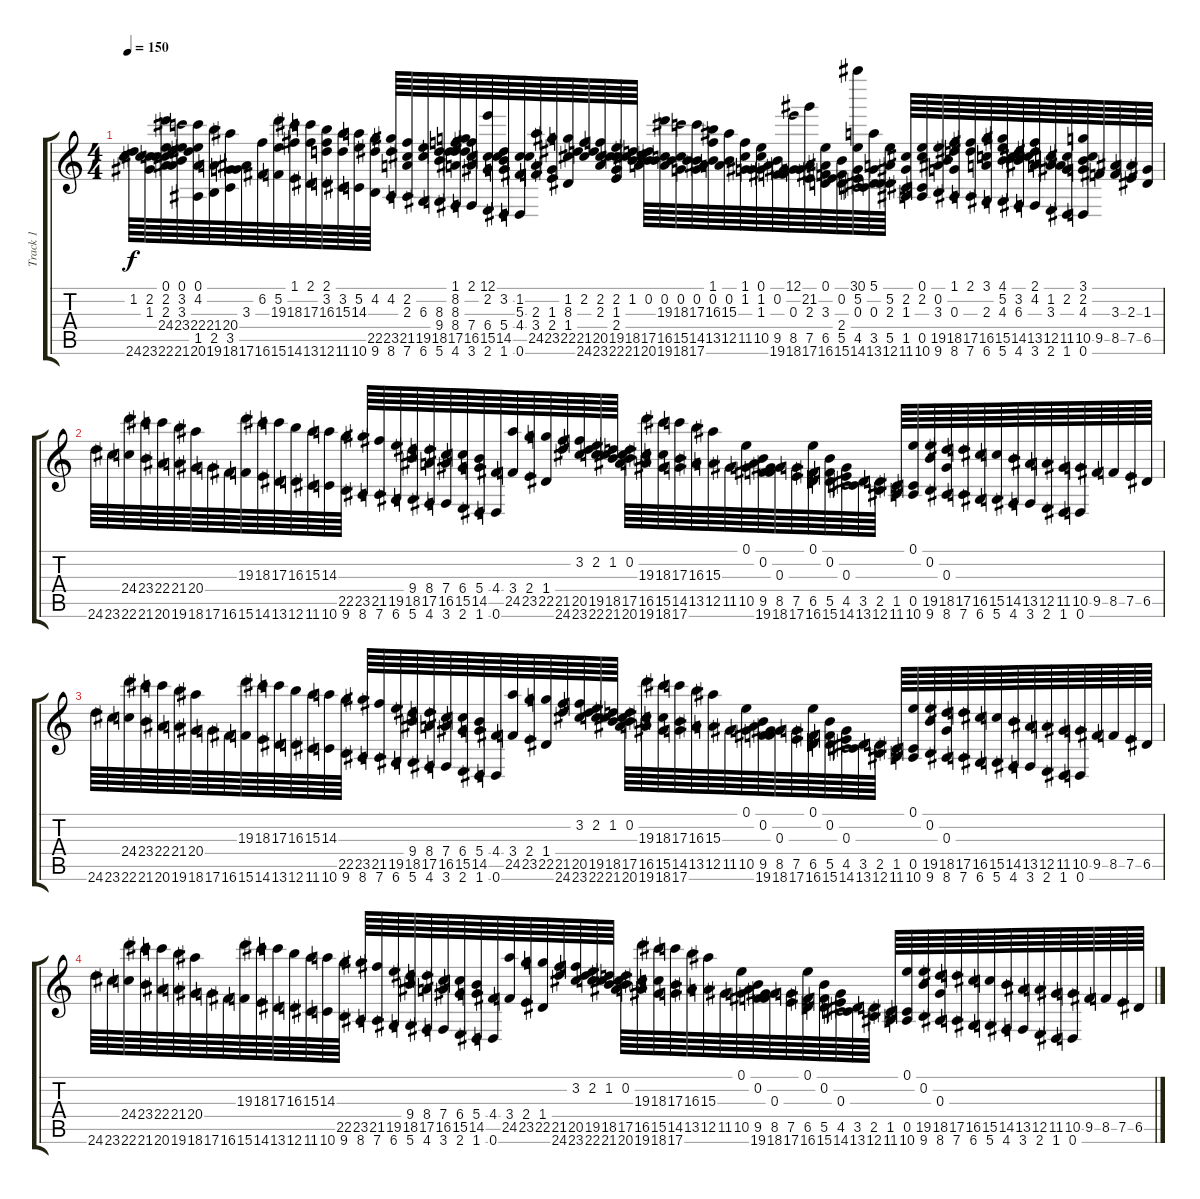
\track ("Track 1" "Track 1") {instrument distortionguitar}
\staff {score tabs}
\tuning (E4 B3 G3 D3 A2 D2) {hide}
\ts (4 4)
\tempo 150
\clef g2
\ks c
(1.2 24.6).64{dy f} (2.2 1.3 23.6).64 (0.1 2.2 2.3 24.4 22.6).64 (0.1 3.2 3.3 23.4 21.6).64 (0.1 4.2 22.4 1.5 20.6).64 (21.4 2.5 19.6).64 (20.4 3.5 18.6).64 (3.3 17.6).64 (6.2 16.6).64 (5.2 19.3 15.6).64 (1.1 18.3 14.6).64 (2.1 17.3 13.6).64 (2.1 3.2 16.3 12.6).64 (3.2 15.3 11.6).64 (5.2 14.3 10.6).64 (4.2 22.5 9.6).64 (4.2 23.5 8.6).64 (2.2 2.3 21.5 7.6).64 (6.3 19.5 6.6).64 (8.3 9.4 18.5 5.6).64 (1.1 8.2 8.3 8.4 17.5 4.6).64 (2.1 7.4 16.5 3.6).64 (12.1 2.2 6.4 15.5 2.6).64 (3.2 5.4 14.5 1.6).64 (1.2 5.3 4.4 0.6).64 (2.3 3.4 24.5).64 (1.3 2.4 23.5).64 (1.2 8.3 1.4 22.5).64 (2.2 21.5 24.6).64 (2.2 2.3 20.5 23.6).64 (2.2 1.3 2.4 19.5 22.6).64 (1.2 18.5 21.6).64 (0.2 17.5 20.6).64 (0.2 19.3 16.5 19.6).64 (0.2 18.3 15.5 18.6).64 (0.2 17.3 14.5 17.6).64 (1.1 0.2 16.3 13.5).64 (0.2 15.3 12.5).64 (1.1 1.2 11.5).64 (0.1 1.2 1.3 10.5).64 (0.2 9.5 19.6).64 (12.1 0.3 8.5 18.6).64 (21.2 2.3 7.5 17.6).64 (0.1 3.3 6.5 16.6).64 (0.2 2.4 5.5 15.6).64 (30.1 5.2 0.3 4.5 14.6).64 (5.1 0.3 3.5 13.6).64 (5.2 2.3 5.5 12.6).64 (2.2 1.3 1.5 11.6).64 (0.1 2.2 0.5 10.6).64 (0.2 3.3 19.5 9.6).64 (1.1 0.3 18.5 8.6).64 (2.1 17.5 7.6).64 (3.1 2.3 16.5 6.6).64 (4.1 5.2 4.3 15.5 5.6).64 (3.2 6.3 14.5 4.6).64 (2.1 4.2 13.5 3.6).64 (1.2 3.3 12.5 2.6).64 (2.2 11.5 1.6).64 (3.1 2.2 4.3 10.5 0.6).64 9.5.64 (3.3 8.5).64 (2.3 7.5).64 (1.3 6.5).64 |
24.6.64 23.6.64 (24.4 22.6).64 (23.4 21.6).64 (22.4 20.6).64 (21.4 19.6).64 (20.4 18.6).64 17.6.64 16.6.64 (19.3 15.6).64 (18.3 14.6).64 (17.3 13.6).64 (16.3 12.6).64 (15.3 11.6).64 (14.3 10.6).64 (22.5 9.6).64 (23.5 8.6).64 (21.5 7.6).64 (19.5 6.6).64 (9.4 18.5 5.6).64 (8.4 17.5 4.6).64 (7.4 16.5 3.6).64 (6.4 15.5 2.6).64 (5.4 14.5 1.6).64 (4.4 0.6).64 (3.4 24.5).64 (2.4 23.5).64 (1.4 22.5).64 (21.5 24.6).64 (3.2 20.5 23.6).64 (2.2 19.5 22.6).64 (1.2 18.5 21.6).64 (0.2 17.5 20.6).64 (19.3 16.5 19.6).64 (18.3 15.5 18.6).64 (17.3 14.5 17.6).64 (16.3 13.5).64 (15.3 12.5).64 11.5.64 (0.1 10.5).64 (0.2 9.5 19.6).64 (0.3 8.5 18.6).64 (7.5 17.6).64 (0.1 6.5 16.6).64 (0.2 5.5 15.6).64 (0.3 4.5 14.6).64 (3.5 13.6).64 (2.5 12.6).64 (1.5 11.6).64 (0.1 0.5 10.6).64 (0.2 19.5 9.6).64 (0.3 18.5 8.6).64 (17.5 7.6).64 (16.5 6.6).64 (15.5 5.6).64 (14.5 4.6).64 (13.5 3.6).64 (12.5 2.6).64 (11.5 1.6).64 (10.5 0.6).64 9.5.64 8.5.64 7.5.64 6.5.64 |
24.6.64 23.6.64 (24.4 22.6).64 (23.4 21.6).64 (22.4 20.6).64 (21.4 19.6).64 (20.4 18.6).64 17.6.64 16.6.64 (19.3 15.6).64 (18.3 14.6).64 (17.3 13.6).64 (16.3 12.6).64 (15.3 11.6).64 (14.3 10.6).64 (22.5 9.6).64 (23.5 8.6).64 (21.5 7.6).64 (19.5 6.6).64 (9.4 18.5 5.6).64 (8.4 17.5 4.6).64 (7.4 16.5 3.6).64 (6.4 15.5 2.6).64 (5.4 14.5 1.6).64 (4.4 0.6).64 (3.4 24.5).64 (2.4 23.5).64 (1.4 22.5).64 (21.5 24.6).64 (3.2 20.5 23.6).64 (2.2 19.5 22.6).64 (1.2 18.5 21.6).64 (0.2 17.5 20.6).64 (19.3 16.5 19.6).64 (18.3 15.5 18.6).64 (17.3 14.5 17.6).64 (16.3 13.5).64 (15.3 12.5).64 11.5.64 (0.1 10.5).64 (0.2 9.5 19.6).64 (0.3 8.5 18.6).64 (7.5 17.6).64 (0.1 6.5 16.6).64 (0.2 5.5 15.6).64 (0.3 4.5 14.6).64 (3.5 13.6).64 (2.5 12.6).64 (1.5 11.6).64 (0.1 0.5 10.6).64 (0.2 19.5 9.6).64 (0.3 18.5 8.6).64 (17.5 7.6).64 (16.5 6.6).64 (15.5 5.6).64 (14.5 4.6).64 (13.5 3.6).64 (12.5 2.6).64 (11.5 1.6).64 (10.5 0.6).64 9.5.64 8.5.64 7.5.64 6.5.64 |
24.6.64 23.6.64 (24.4 22.6).64 (23.4 21.6).64 (22.4 20.6).64 (21.4 19.6).64 (20.4 18.6).64 17.6.64 16.6.64 (19.3 15.6).64 (18.3 14.6).64 (17.3 13.6).64 (16.3 12.6).64 (15.3 11.6).64 (14.3 10.6).64 (22.5 9.6).64 (23.5 8.6).64 (21.5 7.6).64 (19.5 6.6).64 (9.4 18.5 5.6).64 (8.4 17.5 4.6).64 (7.4 16.5 3.6).64 (6.4 15.5 2.6).64 (5.4 14.5 1.6).64 (4.4 0.6).64 (3.4 24.5).64 (2.4 23.5).64 (1.4 22.5).64 (21.5 24.6).64 (3.2 20.5 23.6).64 (2.2 19.5 22.6).64 (1.2 18.5 21.6).64 (0.2 17.5 20.6).64 (19.3 16.5 19.6).64 (18.3 15.5 18.6).64 (17.3 14.5 17.6).64 (16.3 13.5).64 (15.3 12.5).64 11.5.64 (0.1 10.5).64 (0.2 9.5 19.6).64 (0.3 8.5 18.6).64 (7.5 17.6).64 (0.1 6.5 16.6).64 (0.2 5.5 15.6).64 (0.3 4.5 14.6).64 (3.5 13.6).64 (2.5 12.6).64 (1.5 11.6).64 (0.1 0.5 10.6).64 (0.2 19.5 9.6).64 (0.3 18.5 8.6).64 (17.5 7.6).64 (16.5 6.6).64 (15.5 5.6).64 (14.5 4.6).64 (13.5 3.6).64 (12.5 2.6).64 (11.5 1.6).64 (10.5 0.6).64 9.5.64 8.5.64 7.5.64 6.5.64
